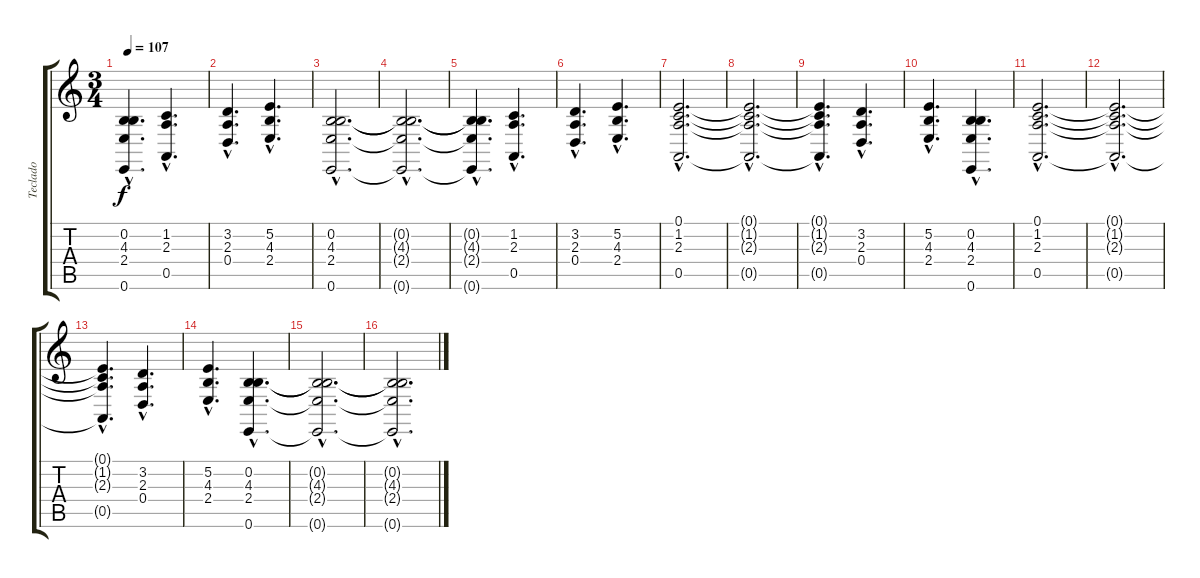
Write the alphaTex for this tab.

\track ("Teclado" "Teclado") {instrument synthstrings2}
\staff {score tabs}
\tuning (E4 B3 G3 D3 A2 E2) {hide}
\ts (3 4)
\tempo 107
\clef g2
\ks c
(0.2{hac t} 4.3{hac t} 2.4{hac t} 0.6{hac t}).4{d dy f} (1.2{hac} 2.3{hac} 0.5{hac}).4{d} |
(3.2{hac} 2.3{hac} 0.4{hac}).4{d} (5.2{hac} 4.3{hac} 2.4{hac}).4{d} |
(0.2{hac} 4.3{hac} 2.4{hac} 0.6{hac}).2{d} |
(0.2{hac t} 4.3{hac t} 2.4{hac t} 0.6{hac t}).2{d} |
(0.2{hac t} 4.3{hac t} 2.4{hac t} 0.6{hac t}).4{d} (1.2{hac} 2.3{hac} 0.5{hac}).4{d} |
(3.2{hac} 2.3{hac} 0.4{hac}).4{d} (5.2{hac} 4.3{hac} 2.4{hac}).4{d} |
(0.1{hac} 1.2{hac} 2.3{hac} 0.5{hac}).2{d} |
(0.1{hac t} 1.2{hac t} 2.3{hac t} 0.5{hac t}).2{d} |
(0.1{hac t} 1.2{hac t} 2.3{hac t} 0.5{hac t}).4{d} (3.2{hac} 2.3{hac} 0.4{hac}).4{d} |
(5.2{hac} 4.3{hac} 2.4{hac}).4{d} (0.2{hac} 4.3{hac} 2.4{hac} 0.6{hac}).4{d} |
(0.1{hac} 1.2{hac} 2.3{hac} 0.5{hac}).2{d} |
(0.1{hac t} 1.2{hac t} 2.3{hac t} 0.5{hac t}).2{d} |
(0.1{hac t} 1.2{hac t} 2.3{hac t} 0.5{hac t}).4{d} (3.2{hac} 2.3{hac} 0.4{hac}).4{d} |
(5.2{hac} 4.3{hac} 2.4{hac}).4{d} (0.2{hac} 4.3{hac} 2.4{hac} 0.6{hac}).4{d} |
(0.2{hac t} 4.3{hac t} 2.4{hac t} 0.6{hac t}).2{d} |
(0.2{hac t} 4.3{hac t} 2.4{hac t} 0.6{hac t}).2{d}
